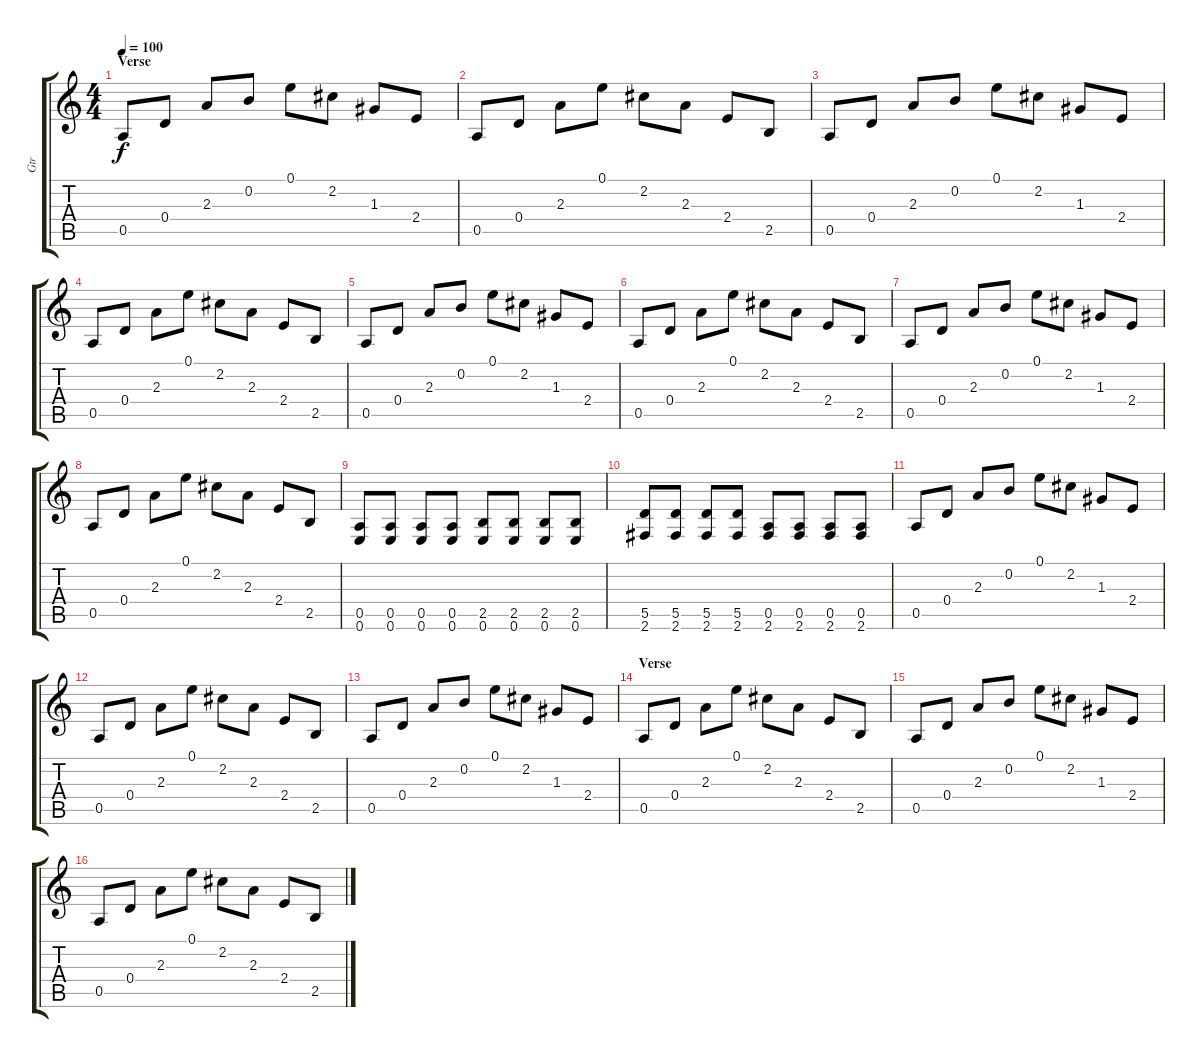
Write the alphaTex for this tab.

\track ("Gtr" "Gtr") {instrument electricguitarjazz}
\staff {score tabs}
\tuning (E4 B3 G3 D3 A2 E2) {hide}
\ts (4 4)
\section ("" "Verse")
\tempo 100
\clef g2
\ks c
0.5.8{dy f} 0.4.8 2.3.8 0.2.8 0.1.8 2.2.8 1.3.8 2.4.8 |
0.5.8 0.4.8 2.3.8 0.1.8 2.2.8 2.3.8 2.4.8 2.5.8 |
0.5.8 0.4.8 2.3.8 0.2.8 0.1.8 2.2.8 1.3.8 2.4.8 |
0.5.8 0.4.8 2.3.8 0.1.8 2.2.8 2.3.8 2.4.8 2.5.8 |
0.5.8 0.4.8 2.3.8 0.2.8 0.1.8 2.2.8 1.3.8 2.4.8 |
0.5.8 0.4.8 2.3.8 0.1.8 2.2.8 2.3.8 2.4.8 2.5.8 |
0.5.8 0.4.8 2.3.8 0.2.8 0.1.8 2.2.8 1.3.8 2.4.8 |
0.5.8 0.4.8 2.3.8 0.1.8 2.2.8 2.3.8 2.4.8 2.5.8 |
(0.5 0.6).8 (0.5 0.6).8 (0.5 0.6).8 (0.5 0.6).8 (2.5 0.6).8 (2.5 0.6).8 (2.5 0.6).8 (2.5 0.6).8 |
(5.5 2.6).8 (5.5 2.6).8 (5.5 2.6).8 (5.5 2.6).8 (0.5 2.6).8 (0.5 2.6).8 (0.5 2.6).8 (0.5 2.6).8 |
0.5.8 0.4.8 2.3.8 0.2.8 0.1.8 2.2.8 1.3.8 2.4.8 |
0.5.8 0.4.8 2.3.8 0.1.8 2.2.8 2.3.8 2.4.8 2.5.8 |
0.5.8 0.4.8 2.3.8 0.2.8 0.1.8 2.2.8 1.3.8 2.4.8 |
\section ("" "Verse")
0.5.8 0.4.8 2.3.8 0.1.8 2.2.8 2.3.8 2.4.8 2.5.8 |
0.5.8 0.4.8 2.3.8 0.2.8 0.1.8 2.2.8 1.3.8 2.4.8 |
0.5.8 0.4.8 2.3.8 0.1.8 2.2.8 2.3.8 2.4.8 2.5.8
